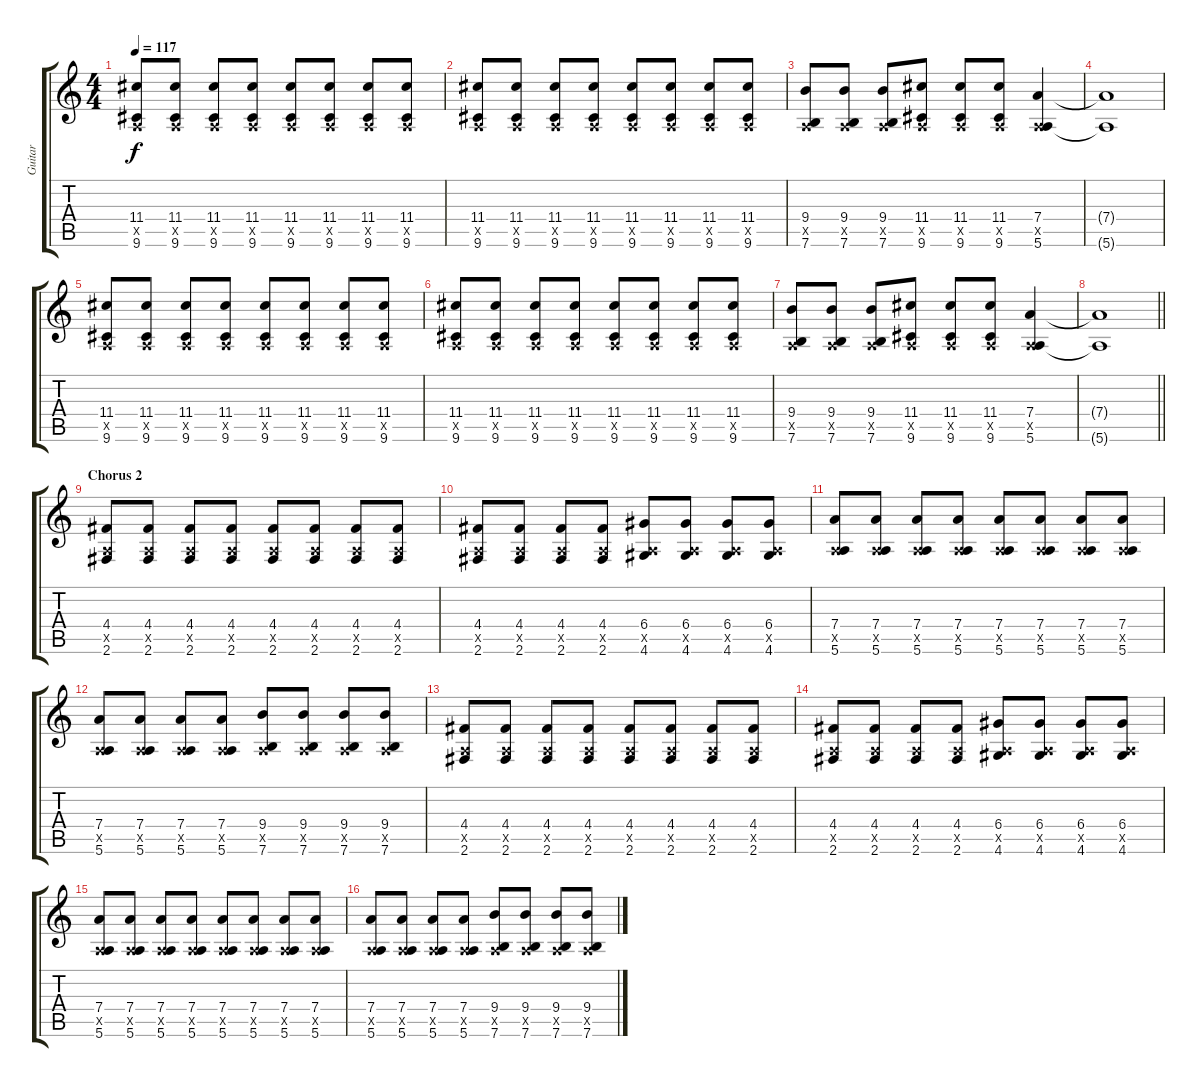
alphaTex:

\track ("Guitar" "Guitar") {instrument acousticguitarsteel}
\staff {score tabs}
\tuning (E4 B3 G3 D3 A2 E2) {hide}
\ts (4 4)
\tempo 117
\clef g2
\ks c
(11.4 0.5{x} 9.6).8{dy f} (11.4 0.5{x} 9.6).8 (11.4 0.5{x} 9.6).8 (11.4 0.5{x} 9.6).8 (11.4 0.5{x} 9.6).8 (11.4 0.5{x} 9.6).8 (11.4 0.5{x} 9.6).8 (11.4 0.5{x} 9.6).8 |
(11.4 0.5{x} 9.6).8 (11.4 0.5{x} 9.6).8 (11.4 0.5{x} 9.6).8 (11.4 0.5{x} 9.6).8 (11.4 0.5{x} 9.6).8 (11.4 0.5{x} 9.6).8 (11.4 0.5{x} 9.6).8 (11.4 0.5{x} 9.6).8 |
(9.4 0.5{x} 7.6).8 (9.4 0.5{x} 7.6).8 (9.4 0.5{x} 7.6).8 (11.4 0.5{x} 9.6).8 (11.4 0.5{x} 9.6).8 (11.4 0.5{x} 9.6).8 (7.4 0.5{x} 5.6).4 |
(7.4{t} 5.6{t}).1 |
(11.4 0.5{x} 9.6).8 (11.4 0.5{x} 9.6).8 (11.4 0.5{x} 9.6).8 (11.4 0.5{x} 9.6).8 (11.4 0.5{x} 9.6).8 (11.4 0.5{x} 9.6).8 (11.4 0.5{x} 9.6).8 (11.4 0.5{x} 9.6).8 |
(11.4 0.5{x} 9.6).8 (11.4 0.5{x} 9.6).8 (11.4 0.5{x} 9.6).8 (11.4 0.5{x} 9.6).8 (11.4 0.5{x} 9.6).8 (11.4 0.5{x} 9.6).8 (11.4 0.5{x} 9.6).8 (11.4 0.5{x} 9.6).8 |
(9.4 0.5{x} 7.6).8 (9.4 0.5{x} 7.6).8 (9.4 0.5{x} 7.6).8 (11.4 0.5{x} 9.6).8 (11.4 0.5{x} 9.6).8 (11.4 0.5{x} 9.6).8 (7.4 0.5{x} 5.6).4 |
\barLineRight lightlight
(7.4{t} 5.6{t}).1 |
\section ("" "Chorus 2")
(4.4 0.5{x} 2.6).8 (4.4 0.5{x} 2.6).8 (4.4 0.5{x} 2.6).8 (4.4 0.5{x} 2.6).8 (4.4 0.5{x} 2.6).8 (4.4 0.5{x} 2.6).8 (4.4 0.5{x} 2.6).8 (4.4 0.5{x} 2.6).8 |
(4.4 0.5{x} 2.6).8 (4.4 0.5{x} 2.6).8 (4.4 0.5{x} 2.6).8 (4.4 0.5{x} 2.6).8 (6.4 0.5{x} 4.6).8 (6.4 0.5{x} 4.6).8 (6.4 0.5{x} 4.6).8 (6.4 0.5{x} 4.6).8 |
(7.4 0.5{x} 5.6).8 (7.4 0.5{x} 5.6).8 (7.4 0.5{x} 5.6).8 (7.4 0.5{x} 5.6).8 (7.4 0.5{x} 5.6).8 (7.4 0.5{x} 5.6).8 (7.4 0.5{x} 5.6).8 (7.4 0.5{x} 5.6).8 |
(7.4 0.5{x} 5.6).8 (7.4 0.5{x} 5.6).8 (7.4 0.5{x} 5.6).8 (7.4 0.5{x} 5.6).8 (9.4 0.5{x} 7.6).8 (9.4 0.5{x} 7.6).8 (9.4 0.5{x} 7.6).8 (9.4 0.5{x} 7.6).8 |
(4.4 0.5{x} 2.6).8 (4.4 0.5{x} 2.6).8 (4.4 0.5{x} 2.6).8 (4.4 0.5{x} 2.6).8 (4.4 0.5{x} 2.6).8 (4.4 0.5{x} 2.6).8 (4.4 0.5{x} 2.6).8 (4.4 0.5{x} 2.6).8 |
(4.4 0.5{x} 2.6).8 (4.4 0.5{x} 2.6).8 (4.4 0.5{x} 2.6).8 (4.4 0.5{x} 2.6).8 (6.4 0.5{x} 4.6).8 (6.4 0.5{x} 4.6).8 (6.4 0.5{x} 4.6).8 (6.4 0.5{x} 4.6).8 |
(7.4 0.5{x} 5.6).8 (7.4 0.5{x} 5.6).8 (7.4 0.5{x} 5.6).8 (7.4 0.5{x} 5.6).8 (7.4 0.5{x} 5.6).8 (7.4 0.5{x} 5.6).8 (7.4 0.5{x} 5.6).8 (7.4 0.5{x} 5.6).8 |
(7.4 0.5{x} 5.6).8 (7.4 0.5{x} 5.6).8 (7.4 0.5{x} 5.6).8 (7.4 0.5{x} 5.6).8 (9.4 0.5{x} 7.6).8 (9.4 0.5{x} 7.6).8 (9.4 0.5{x} 7.6).8 (9.4 0.5{x} 7.6).8
